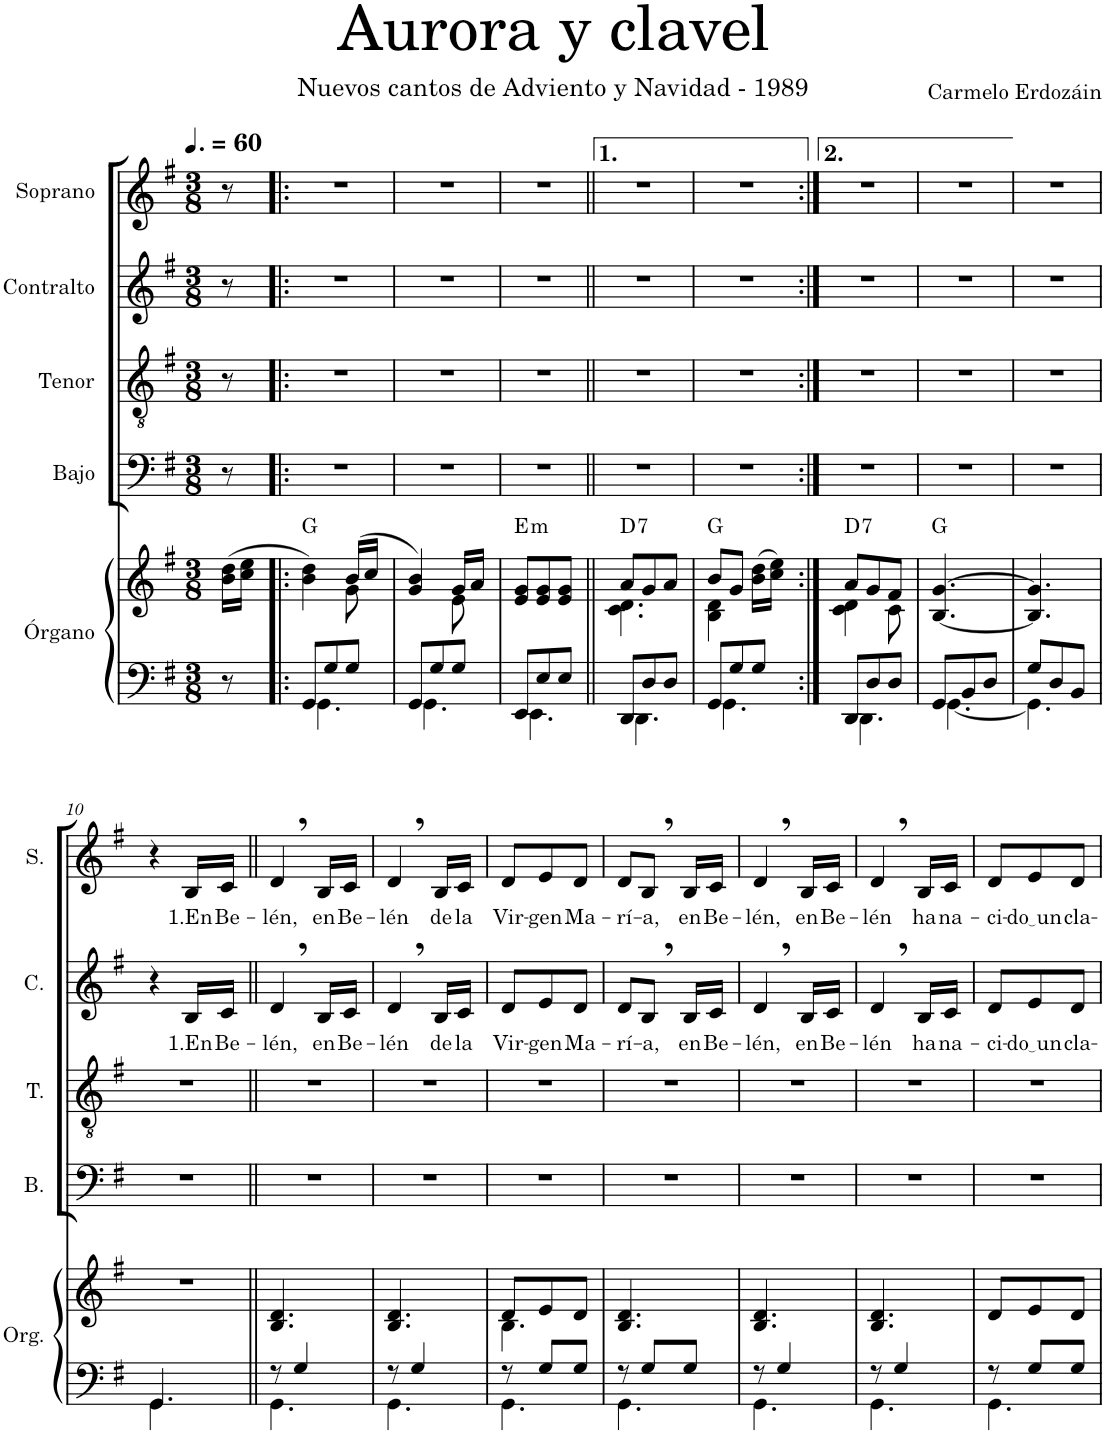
**kern	**kern	**harte	**kern	**kern	**kern	**text	**kern	**text
*part5	*part5	*part5	*part4	*part3	*part2	*part2	*part1	*part1
*staff6	*staff5	*	*staff4	*staff3	*staff2	*staff2	*staff1	*staff1
*I"Órgano	*	*	*I"Bajo	*I"Tenor	*I"Contralto	*	*I"Soprano	*
*	*	*	*I'B.	*I'T.	*I'C.	*	*I'S.	*
*clefF4	*clefG2	*	*clefF4	*clefGv2	*clefG2	*	*clefG2	*
*k[f#]	*k[f#]	*	*k[f#]	*k[f#]	*k[f#]	*	*k[f#]	*
*M3/8	*M3/8	*	*M3/8	*M3/8	*M3/8	*	*M3/8	*
*MM90	*MM90	*	*MM90	*MM90	*MM90	*	*MM90	*
=1	=1	=1	=1	=1	=1	=1	=1	=1
8r	(16b\ 16dd\LL	.	8r	8r	8r	.	8r	.
.	16cc\ 16ee\JJ	.	.	.	.	.	.	.
=2!|:	=2!|:	=2!|:	=2!|:	=2!|:	=2!|:	=2!|:	=2!|:	=2!|:
*^	*^	*	*	*	*	*	*	*
8GG/L	4.GG\	4b\ 4dd\)	4ryy	G:maj	4.r	4.r	4.r	.	4.r	.
8G/	.	.	.	.	.	.	.	.	.	.
8G/J	.	(16b/LL	8g\	.	.	.	.	.	.	.
.	.	16cc/JJ	.	.	.	.	.	.	.	.
=3	=3	=3	=3	=3	=3	=3	=3	=3	=3	=3
8GG/L	4.GG\	4g/ 4b/)	4ryy	.	4.r	4.r	4.r	.	4.r	.
8G/	.	.	.	.	.	.	.	.	.	.
8G/J	.	16g/LL	8e\	.	.	.	.	.	.	.
.	.	16a/JJ	.	.	.	.	.	.	.	.
*	*	*v	*v	*	*	*	*	*	*	*
=4	=4	=4	=4	=4	=4	=4	=4	=4	=4
!	!	!	!LO:H:kt=m	!	!	!	!	!	!
8EE/L	4.EE\	8e/ 8g/L	E:min	4.r	4.r	4.r	.	4.r	.
8E/	.	8e/ 8g/	.	.	.	.	.	.	.
8E/J	.	8e/ 8g/J	.	.	.	.	.	.	.
=5||	=5||	=5||	=5||	=5||	=5||	=5||	=5||	=5||	=5||
*	*	*^	*	*	*	*	*	*	*
!	!	!	!	!LO:H:kt=7	!	!	!	!	!	!
8DD/L	4.DD\	8a/L	4.c\ 4.d\	D:7	4.r	4.r	4.r	.	4.r	.
8D/	.	8g/	.	.	.	.	.	.	.	.
8D/J	.	8a/J	.	.	.	.	.	.	.	.
=6	=6	=6	=6	=6	=6	=6	=6	=6	=6	=6
8GG/L	4.GG\	8b/L	4B\ 4d\	G:maj	4.r	4.r	4.r	.	4.r	.
8G/	.	8g/J	.	.	.	.	.	.	.	.
8G/J	.	(16b\ 16dd\LL	8ryy	.	.	.	.	.	.	.
.	.	16cc\ 16ee\JJ)	.	.	.	.	.	.	.	.
=7:|!	=7:|!	=7:|!	=7:|!	=7:|!	=7:|!	=7:|!	=7:|!	=7:|!	=7:|!	=7:|!
!	!	!	!	!LO:H:kt=7	!	!	!	!	!	!
8DD/L	4.DD\	8a/L	4c\ 4d\	D:7	4.r	4.r	4.r	.	4.r	.
8D/	.	8g/	.	.	.	.	.	.	.	.
8D/J	.	8f#/J	8c\	.	.	.	.	.	.	.
*	*	*v	*v	*	*	*	*	*	*	*
=8	=8	=8	=8	=8	=8	=8	=8	=8	=8
8GG/L	[4.GG\	[4.B/ [4.g/	G:maj	4.r	4.r	4.r	.	4.r	.
8BB/	.	.	.	.	.	.	.	.	.
8D/J	.	.	.	.	.	.	.	.	.
=9	=9	=9	=9	=9	=9	=9	=9	=9	=9
8G/L	4.GG\]	4.B/] 4.g/]	.	4.r	4.r	4.r	.	4.r	.
8D/	.	.	.	.	.	.	.	.	.
8BB/J	.	.	.	.	.	.	.	.	.
!!LO:LB:g=z
=10	=10	=10	=10	=10	=10	=10	=10	=10	=10
4.GG/	4.GG\	4.r	.	4.r	4.r	4r	.	4r	.
!	!	!	!	!	!	!	!LO:LY:b	!	!LO:LY:b
.	.	.	.	.	.	16B/LL	1.En	16B/LL	1.En
!	!	!	!	!	!	!	!LO:LY:b	!	!LO:LY:b
.	.	.	.	.	.	16c/JJ	Be-	16c/JJ	Be-
=11||	=11||	=11||	=11||	=11||	=11||	=11||	=11||	=11||	=11||
!	!	!	!	!	!	!	!LO:LY:b	!	!LO:LY:b
8r	4.GG\	4.B/ 4.d/	.	4.r	4.r	4d,/	-lén,	4d,/	-lén,
4G/	.	.	.	.	.	.	.	.	.
!	!	!	!	!	!	!	!LO:LY:b	!	!LO:LY:b
.	.	.	.	.	.	16B/LL	en	16B/LL	en
!	!	!	!	!	!	!	!LO:LY:b	!	!LO:LY:b
.	.	.	.	.	.	16c/JJ	Be-	16c/JJ	Be-
=12	=12	=12	=12	=12	=12	=12	=12	=12	=12
!	!	!	!	!	!	!	!LO:LY:b	!	!LO:LY:b
8r	4.GG\	4.B/ 4.d/	.	4.r	4.r	4d,/	-lén	4d,/	-lén
4G/	.	.	.	.	.	.	.	.	.
!	!	!	!	!	!	!	!LO:LY:b	!	!LO:LY:b
.	.	.	.	.	.	16B/LL	de	16B/LL	de
!	!	!	!	!	!	!	!LO:LY:b	!	!LO:LY:b
.	.	.	.	.	.	16c/JJ	la	16c/JJ	la
=13	=13	=13	=13	=13	=13	=13	=13	=13	=13
*	*	*^	*	*	*	*	*	*	*
!	!	!	!	!	!	!	!	!LO:LY:b	!	!LO:LY:b
8r	4.GG\	8d/L	4.B\	.	4.r	4.r	8d/L	Vir-	8d/L	Vir-
!	!	!	!	!	!	!	!	!LO:LY:b	!	!LO:LY:b
8G/L	.	8e/	.	.	.	.	8e/	-gen	8e/	-gen
!	!	!	!	!	!	!	!	!LO:LY:b	!	!LO:LY:b
8G/J	.	8d/J	.	.	.	.	8d/J	Ma-	8d/J	Ma-
*	*	*v	*v	*	*	*	*	*	*	*
=14	=14	=14	=14	=14	=14	=14	=14	=14	=14
!	!	!	!	!	!	!	!LO:LY:b	!	!LO:LY:b
8r	4.GG\	4.B/ 4.d/	.	4.r	4.r	8d/L	-rí-	8d/L	-rí-
!	!	!	!	!	!	!	!LO:LY:b	!	!LO:LY:b
8G/L	.	.	.	.	.	8B,/J	-a,	8B,/J	-a,
!	!	!	!	!	!	!	!LO:LY:b	!	!LO:LY:b
8G/J	.	.	.	.	.	16B/LL	en	16B/LL	en
!	!	!	!	!	!	!	!LO:LY:b	!	!LO:LY:b
.	.	.	.	.	.	16c/JJ	Be-	16c/JJ	Be-
=15	=15	=15	=15	=15	=15	=15	=15	=15	=15
!	!	!	!	!	!	!	!LO:LY:b	!	!LO:LY:b
8r	4.GG\	4.B/ 4.d/	.	4.r	4.r	4d,/	-lén,	4d,/	-lén,
4G/	.	.	.	.	.	.	.	.	.
!	!	!	!	!	!	!	!LO:LY:b	!	!LO:LY:b
.	.	.	.	.	.	16B/LL	en	16B/LL	en
!	!	!	!	!	!	!	!LO:LY:b	!	!LO:LY:b
.	.	.	.	.	.	16c/JJ	Be-	16c/JJ	Be-
=16	=16	=16	=16	=16	=16	=16	=16	=16	=16
!	!	!	!	!	!	!	!LO:LY:b	!	!LO:LY:b
8r	4.GG\	4.B/ 4.d/	.	4.r	4.r	4d,/	-lén	4d,/	-lén
4G/	.	.	.	.	.	.	.	.	.
!	!	!	!	!	!	!	!LO:LY:b	!	!LO:LY:b
.	.	.	.	.	.	16B/LL	ha	16B/LL	ha
!	!	!	!	!	!	!	!LO:LY:b	!	!LO:LY:b
.	.	.	.	.	.	16c/JJ	na-	16c/JJ	na-
=17	=17	=17	=17	=17	=17	=17	=17	=17	=17
!	!	!	!	!	!	!	!LO:LY:b	!	!LO:LY:b
8r	4.GG\	8d/L	.	4.r	4.r	8d/L	-ci-	8d/L	-ci-
!	!	!	!	!	!	!	!LO:LY:b	!	!LO:LY:b
8G/L	.	8e/	.	.	.	8e/	do un	8e/	do un
!	!	!	!	!	!	!	!LO:LY:b	!	!LO:LY:b
8G/J	.	8d/J	.	.	.	8d/J	cla-	8d/J	cla-
*v	*v	*	*	*	*	*	*	*	*
=	=	=	=	=	=	=	=	=
*-	*-	*-	*-	*-	*-	*-	*-	*-
